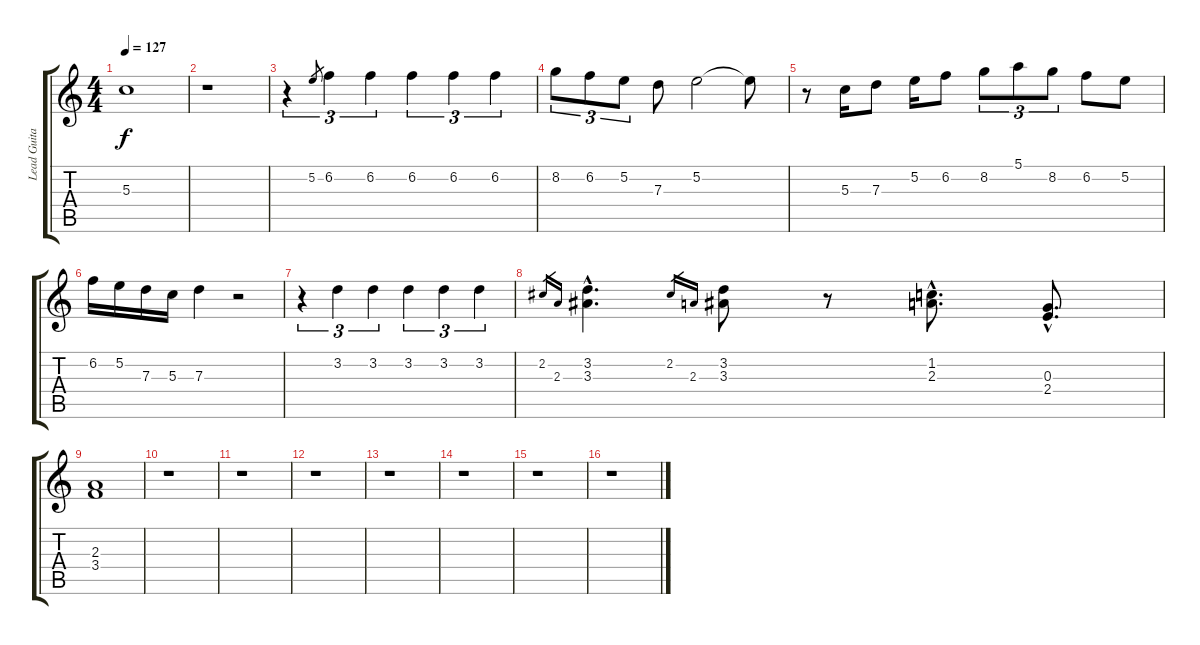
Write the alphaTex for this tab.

\track ("Lead Guitar" "Lead Guita") {instrument acousticguitarsteel}
\staff {score tabs}
\tuning (E4 B3 G3 D3 A2 E2) {hide}
\ts (4 4)
\tempo 127
\clef g2
\ks c
5.3.1{dy f} |
r.1 |
r.4{tu (3 2)} 5.2.8{gr} 6.2.4{tu (3 2)} 6.2.4{tu (3 2)} 6.2.4{tu (3 2)} 6.2.4{tu (3 2)} 6.2.4{tu (3 2)} |
8.2.8{tu (3 2)} 6.2.8{tu (3 2)} 5.2.8{tu (3 2)} 7.3.8 5.2.2 5.2{t}.8 |
r.8 5.3.16 7.3.8 5.2.16 6.2.8 8.2.8{tu (3 2)} 5.1.8{tu (3 2)} 8.2.8{tu (3 2)} 6.2.8 5.2.8 |
6.2.16 5.2.16 7.3.16 5.3.16 7.3.4 r.2 |
r.4{tu (3 2)} 3.2.4{tu (3 2)} 3.2.4{tu (3 2)} 3.2.4{tu (3 2)} 3.2.4{tu (3 2)} 3.2.4{tu (3 2)} |
2.2.16{gr} 2.3.16{gr} (3.2{hac} 3.3{hac}).4{d} 2.2.16{gr} 2.3.16{gr} (3.2 3.3).8 r.8 (1.2{hac} 2.3{hac}).8{d} (0.3{hac} 2.4{hac}).8{d} |
(2.3 3.4).1 |
r.1 |
r.1 |
r.1 |
r.1 |
r.1 |
r.1 |
r.1
